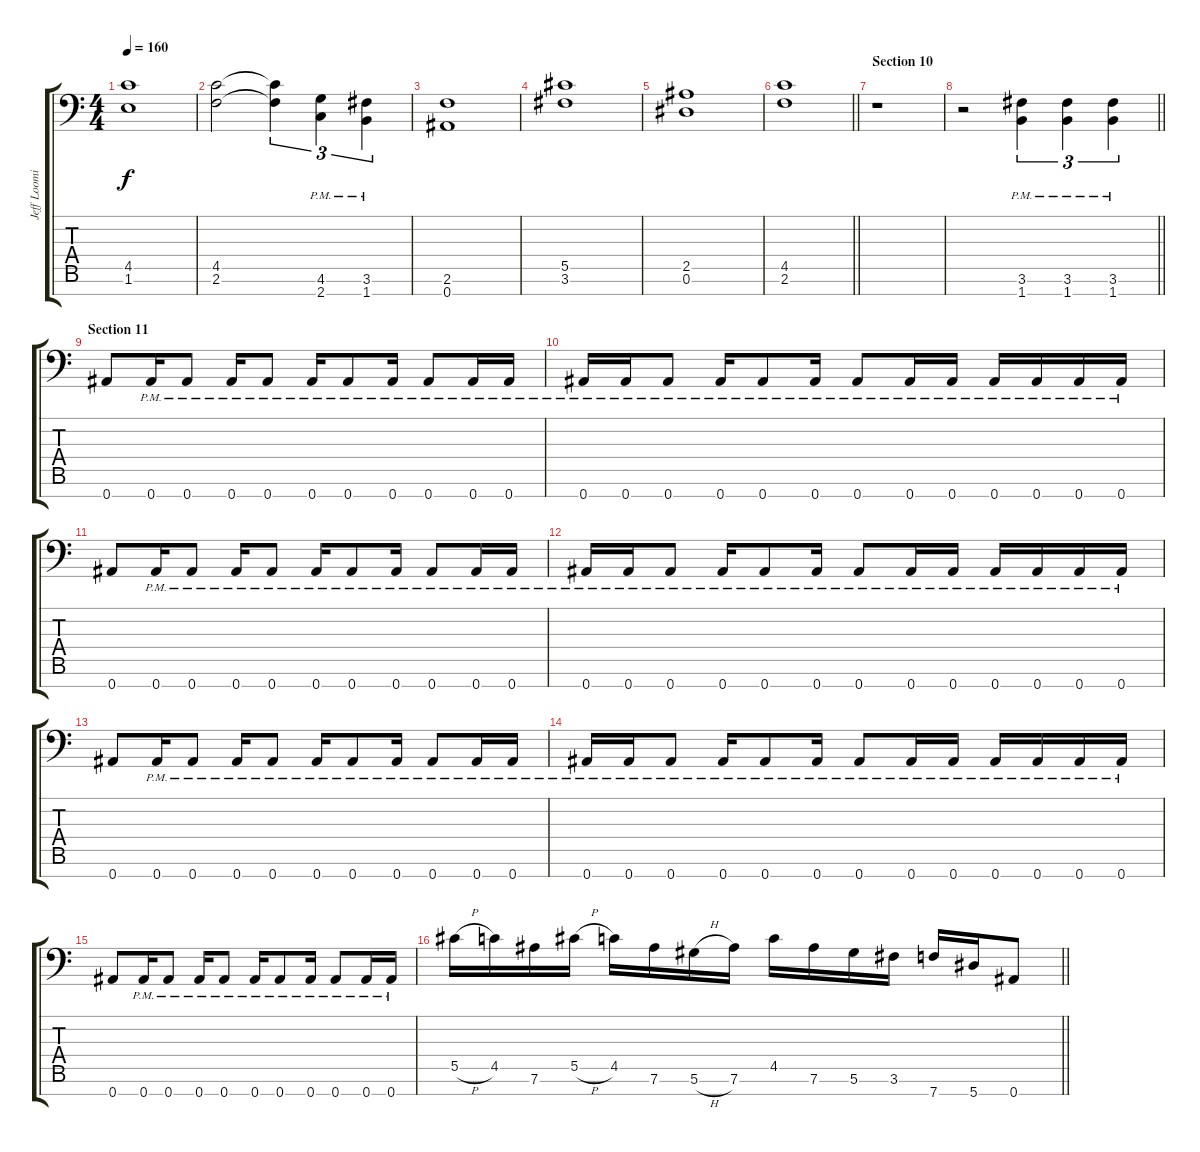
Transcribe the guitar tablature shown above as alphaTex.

\track ("Jeff Loomis - rhythm guitar (left)" "Jeff Loomi") {instrument distortionguitar}
\staff {score tabs}
\tuning (Eb4 Bb3 Gb3 Db3 Ab2 Eb2 Bb1) {hide}
\ts (4 4)
\tempo 160
\clef f4
\ks c
(4.5 1.6).1{dy f} |
(4.5 2.6).2 (4.5{t} 2.6{t}).4{tu (3 2)} (4.6{pm} 2.7{pm}).4{tu (3 2)} (3.6{pm} 1.7{pm}).4{tu (3 2)} |
(2.6 0.7).1 |
(5.5 3.6).1 |
(2.5 0.6).1 |
\barLineRight lightlight
(4.5 2.6).1 |
\section ("" "Section 10")
r.1 |
\barLineRight lightlight
r.2 (3.6{pm} 1.7{pm}).4{tu (3 2)} (3.6{pm} 1.7{pm}).4{tu (3 2)} (3.6{pm} 1.7{pm}).4{tu (3 2)} |
\section ("" "Section 11")
0.7.8 0.7{pm}.16 0.7{pm}.8 0.7{pm}.16 0.7{pm}.8 0.7{pm}.16 0.7{pm}.8 0.7{pm}.16 0.7{pm}.8 0.7{pm}.16 0.7{pm}.16 |
0.7{pm}.16 0.7{pm}.16 0.7{pm}.8 0.7{pm}.16 0.7{pm}.8 0.7{pm}.16 0.7{pm}.8 0.7{pm}.16 0.7{pm}.16 0.7{pm}.16 0.7{pm}.16 0.7{pm}.16 0.7{pm}.16 |
0.7.8 0.7{pm}.16 0.7{pm}.8 0.7{pm}.16 0.7{pm}.8 0.7{pm}.16 0.7{pm}.8 0.7{pm}.16 0.7{pm}.8 0.7{pm}.16 0.7{pm}.16 |
0.7{pm}.16 0.7{pm}.16 0.7{pm}.8 0.7{pm}.16 0.7{pm}.8 0.7{pm}.16 0.7{pm}.8 0.7{pm}.16 0.7{pm}.16 0.7{pm}.16 0.7{pm}.16 0.7{pm}.16 0.7{pm}.16 |
0.7.8 0.7{pm}.16 0.7{pm}.8 0.7{pm}.16 0.7{pm}.8 0.7{pm}.16 0.7{pm}.8 0.7{pm}.16 0.7{pm}.8 0.7{pm}.16 0.7{pm}.16 |
0.7{pm}.16 0.7{pm}.16 0.7{pm}.8 0.7{pm}.16 0.7{pm}.8 0.7{pm}.16 0.7{pm}.8 0.7{pm}.16 0.7{pm}.16 0.7{pm}.16 0.7{pm}.16 0.7{pm}.16 0.7{pm}.16 |
0.7.8 0.7{pm}.16 0.7{pm}.8 0.7{pm}.16 0.7{pm}.8 0.7{pm}.16 0.7{pm}.8 0.7{pm}.16 0.7{pm}.8 0.7{pm}.16 0.7{pm}.16 |
\barLineRight lightlight
5.5{h}.16 4.5.16 7.6.16 5.5{h}.16 4.5.16 7.6.16 5.6{h}.16 7.6.16 4.5.16 7.6.16 5.6.16 3.6.16 7.7.16 5.7.16 0.7.8
